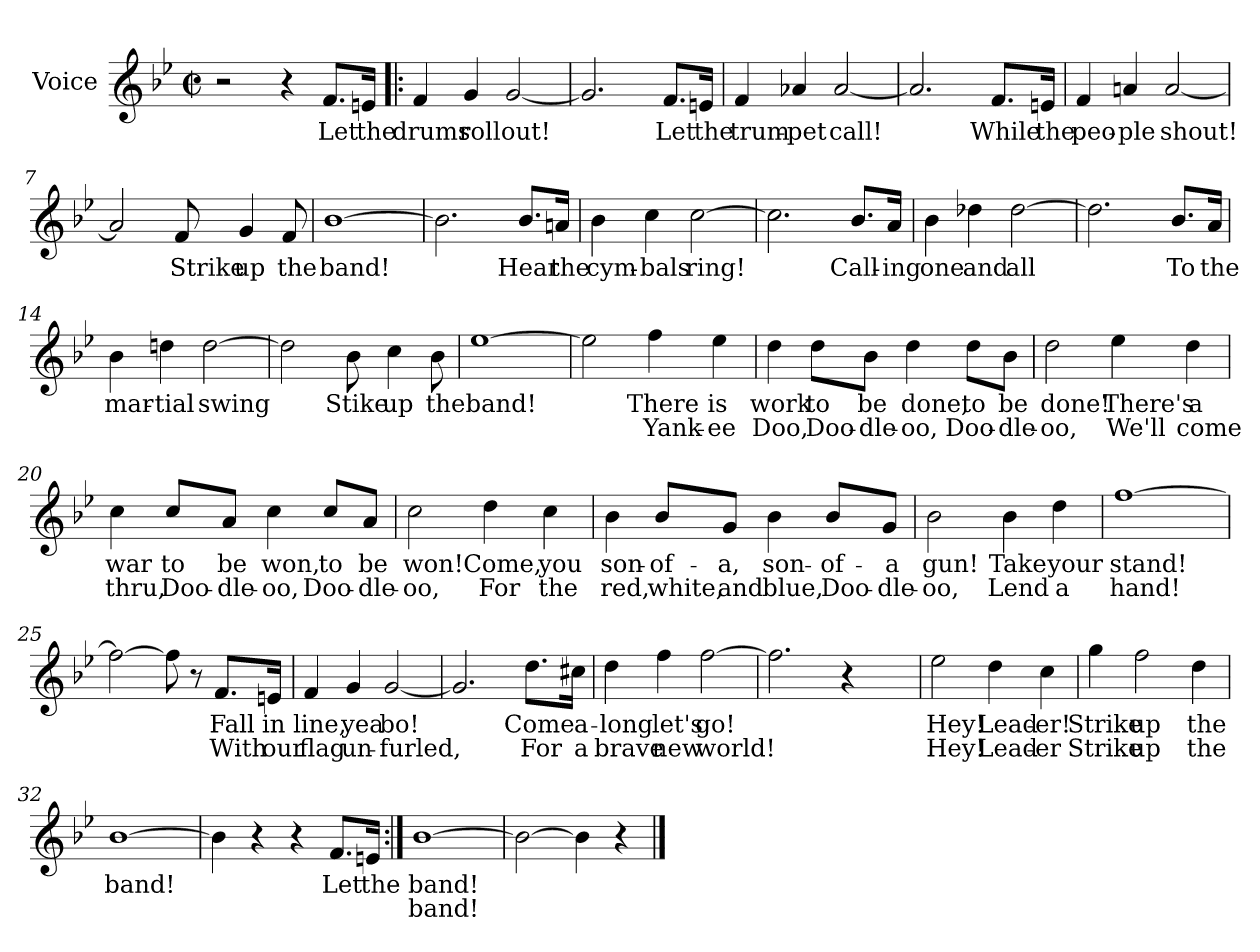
**kern	**text	**text
*part1	*part1	*part1
*staff1	*staff1	*staff1
*I"Voice	*	*
*I'Vo.	*	*
*clefG2	*	*
*k[b-e-]	*	*
*B-:	*	*
*M2/2	*	*
*met(c|)	*	*
=1	=1	=1
2r	.	.
4r	.	.
8.f/L	Let	.
16en/Jk	the	.
=2!|:	=2!|:	=2!|:
4f/	drums	.
4g/	roll	.
[2g/	out!	.
=3	=3	=3
2.g/]	.	.
8.f/L	Let	.
16en/Jk	the	.
=4	=4	=4
4f/	trum-	.
4a-X/	-pet	.
[2a-/	call!	.
=5	=5	=5
2.a-/]	.	.
8.f/L	While	.
16en/Jk	the	.
=6	=6	=6
4f/	peo-	.
4an/	-ple	.
[2a/	shout!	.
!!LO:LB:g=z
=7	=7	=7
2a/]	.	.
8f/	Strike	.
4g/	up	.
8f/	the	.
=8	=8	=8
[1b-	band!	.
=9	=9	=9
2.b-\]	.	.
8.b-/L	Hear	.
16an/Jk	the	.
=10	=10	=10
4b-\	cym-	.
4cc\	-bals	.
[2cc\	ring!	.
=11	=11	=11
2.cc\]	.	.
8.b-/L	Call-	.
16a/Jk	-ing	.
=12	=12	=12
4b-\	one	.
4dd-X\	and	.
[2dd-\	all	.
!!LO:LB:g=z
=13	=13	=13
2.dd-\]	.	.
8.b-/L	To	.
16a/Jk	the	.
=14	=14	=14
4b-\	mar-	.
4ddn\	-tial	.
[2dd\	swing	.
=15	=15	=15
2dd\]	.	.
8b-\	Stike	.
4cc\	up	.
8b-\	the	.
=16	=16	=16
[1ee-	band!	.
=17	=17	=17
2ee-\]	.	.
4ff\	There	Yank-
4ee-\	is	-ee
=18	=18	=18
4dd\	work	Doo,
8dd\L	to	Doo-
8b-\J	be	-dle-
4dd\	done,	-oo,
8dd\L	to	Doo-
8b-\J	be	-dle-
!!LO:LB:g=z
=19	=19	=19
2dd\	done!	-oo,
4ee-\	There's	We'll
4dd\	a	come
=20	=20	=20
4cc\	war	thru,
8cc/L	to	Doo-
8a/J	be	-dle-
4cc\	won,	-oo,
8cc/L	to	Doo-
8a/J	be	-dle-
=21	=21	=21
2cc\	won!	-oo,
4dd\	Come,	For
4cc\	you	the
!!LO:LB:g=z
=22	=22	=22
4b-\	son-	red,
8b-/L	-of-	white,
8g/J	-a,	and
4b-\	son-	blue,
8b-/L	-of-	Doo-
8g/J	-a	-dle-
=23	=23	=23
2b-\	gun!	-oo,
4b-\	Take	Lend
4dd\	your	a
=24	=24	=24
[1ff	stand!	hand!
=25	=25	=25
2ff\_	.	.
8ff\]	.	.
8r	.	.
8.f/L	Fall	With
16en/Jk	in	our
=26	=26	=26
4f/	line,	flag
4g/	yea	un-
[2g/	bo!	-furled,
!!LO:LB:g=z
=27	=27	=27
2.g/]	.	.
8.dd\L	Come	For
16cc#X\Jk	a-	a
=28	=28	=28
4dd\	-long	brave
4ff\	let's	new
[2ff\	go!	world!
=29	=29	=29
2.ff\]	.	.
4r	.	.
=30	=30	=30
2ee-\	Hey!	Hey!
4dd\	Lead-	Lead-
4cc\	-er!	-er
=31	=31	=31
4gg\	Strike	Strike
2ff\	up	up
4dd\	the	the
!!LO:LB:g=z
=32	=32	=32
[1b-	band!	.
=33	=33	=33
4b-\]	.	.
4r	.	.
4r	.	.
8.f/L	Let	.
16en/Jk	the	.
=34:|!	=34:|!	=34:|!
[1b-	band!	band!
=35	=35	=35
2b-\_	.	.
4b-\]	.	.
4r	.	.
==	==	==
*-	*-	*-
